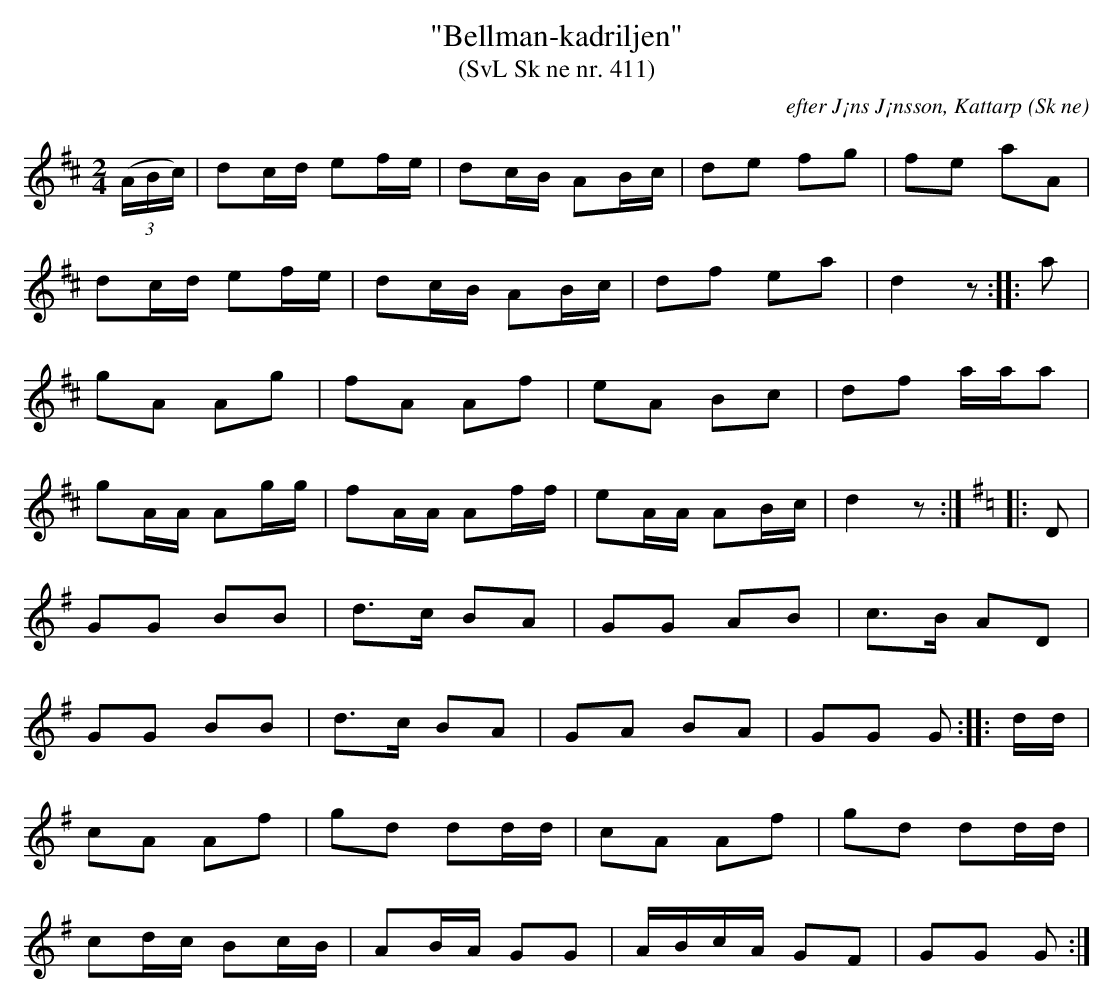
X:1
T:"Bellman-kadriljen"
T:(SvL Sk ne nr. 411)
C:efter J¡ns J¡nsson, Kattarp
O:Sk ne
M:2/4
L:1/8
K:D
((3A/B/c/) | dc/d/ ef/e/ | dc/B/ AB/c/ | de fg | fe aA |
dc/d/ ef/e/ | dc/B/ AB/c/ | df ea | d2 z :: a |
gA Ag | fA Af | eA Bc | df a/a/a |
gA/A/ Ag/g/ | fA/A/ Af/f/ | eA/A/ AB/c/ | d2 z :|[K:G]|: D |
GG BB | d>c BA | GG AB | c>B AD |
GG BB | d>c BA | GA BA | GG G :: d/d/ |
cA Af | gd dd/d/ | cA Af | gd dd/d/ |
cd/c/ Bc/B/ |AB/A/ GG | A/B/c/A/ GF | GG G :|
